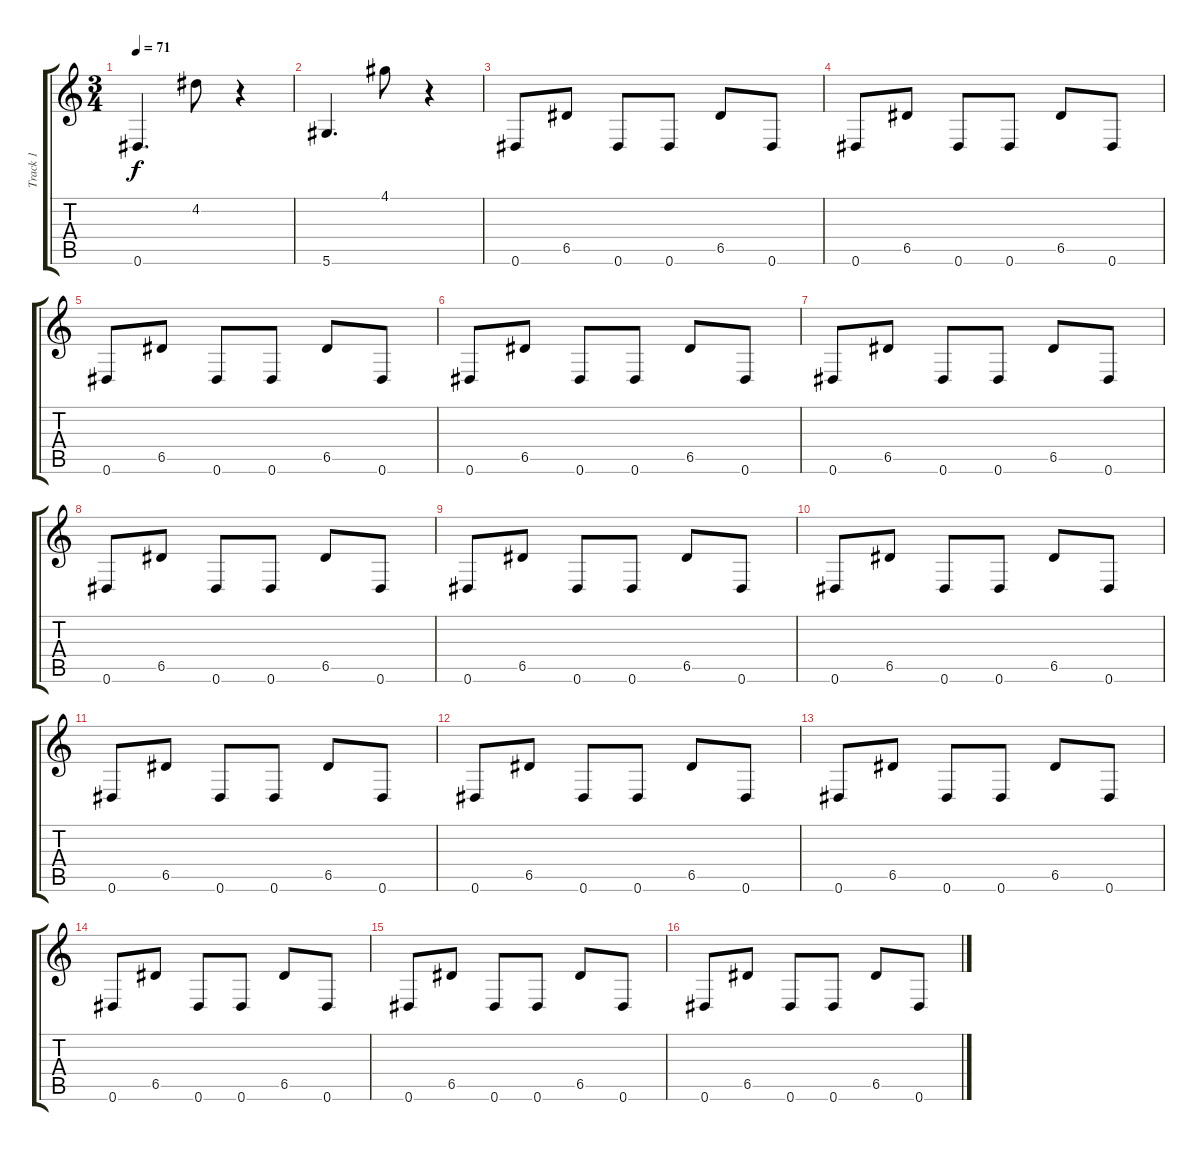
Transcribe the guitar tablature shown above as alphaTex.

\track ("Track 1" "Track 1") {instrument acousticguitarsteel}
\staff {score tabs}
\tuning (E4 B3 G3 D3 A2 Eb2) {hide}
\ts (3 4)
\tempo 71
\clef g2
\ks c
0.6.4{d dy f} 4.2.8 r.4 |
5.6.4{d} 4.1.8 r.4 |
0.6.8 6.5.8 0.6.8 0.6.8 6.5.8 0.6.8 |
0.6.8 6.5.8 0.6.8 0.6.8 6.5.8 0.6.8 |
0.6.8 6.5.8 0.6.8 0.6.8 6.5.8 0.6.8 |
0.6.8 6.5.8 0.6.8 0.6.8 6.5.8 0.6.8 |
0.6.8 6.5.8 0.6.8 0.6.8 6.5.8 0.6.8 |
0.6.8 6.5.8 0.6.8 0.6.8 6.5.8 0.6.8 |
0.6.8 6.5.8 0.6.8 0.6.8 6.5.8 0.6.8 |
0.6.8 6.5.8 0.6.8 0.6.8 6.5.8 0.6.8 |
0.6.8 6.5.8 0.6.8 0.6.8 6.5.8 0.6.8 |
0.6.8 6.5.8 0.6.8 0.6.8 6.5.8 0.6.8 |
0.6.8 6.5.8 0.6.8 0.6.8 6.5.8 0.6.8 |
0.6.8 6.5.8 0.6.8 0.6.8 6.5.8 0.6.8 |
0.6.8 6.5.8 0.6.8 0.6.8 6.5.8 0.6.8 |
0.6.8 6.5.8 0.6.8 0.6.8 6.5.8 0.6.8
